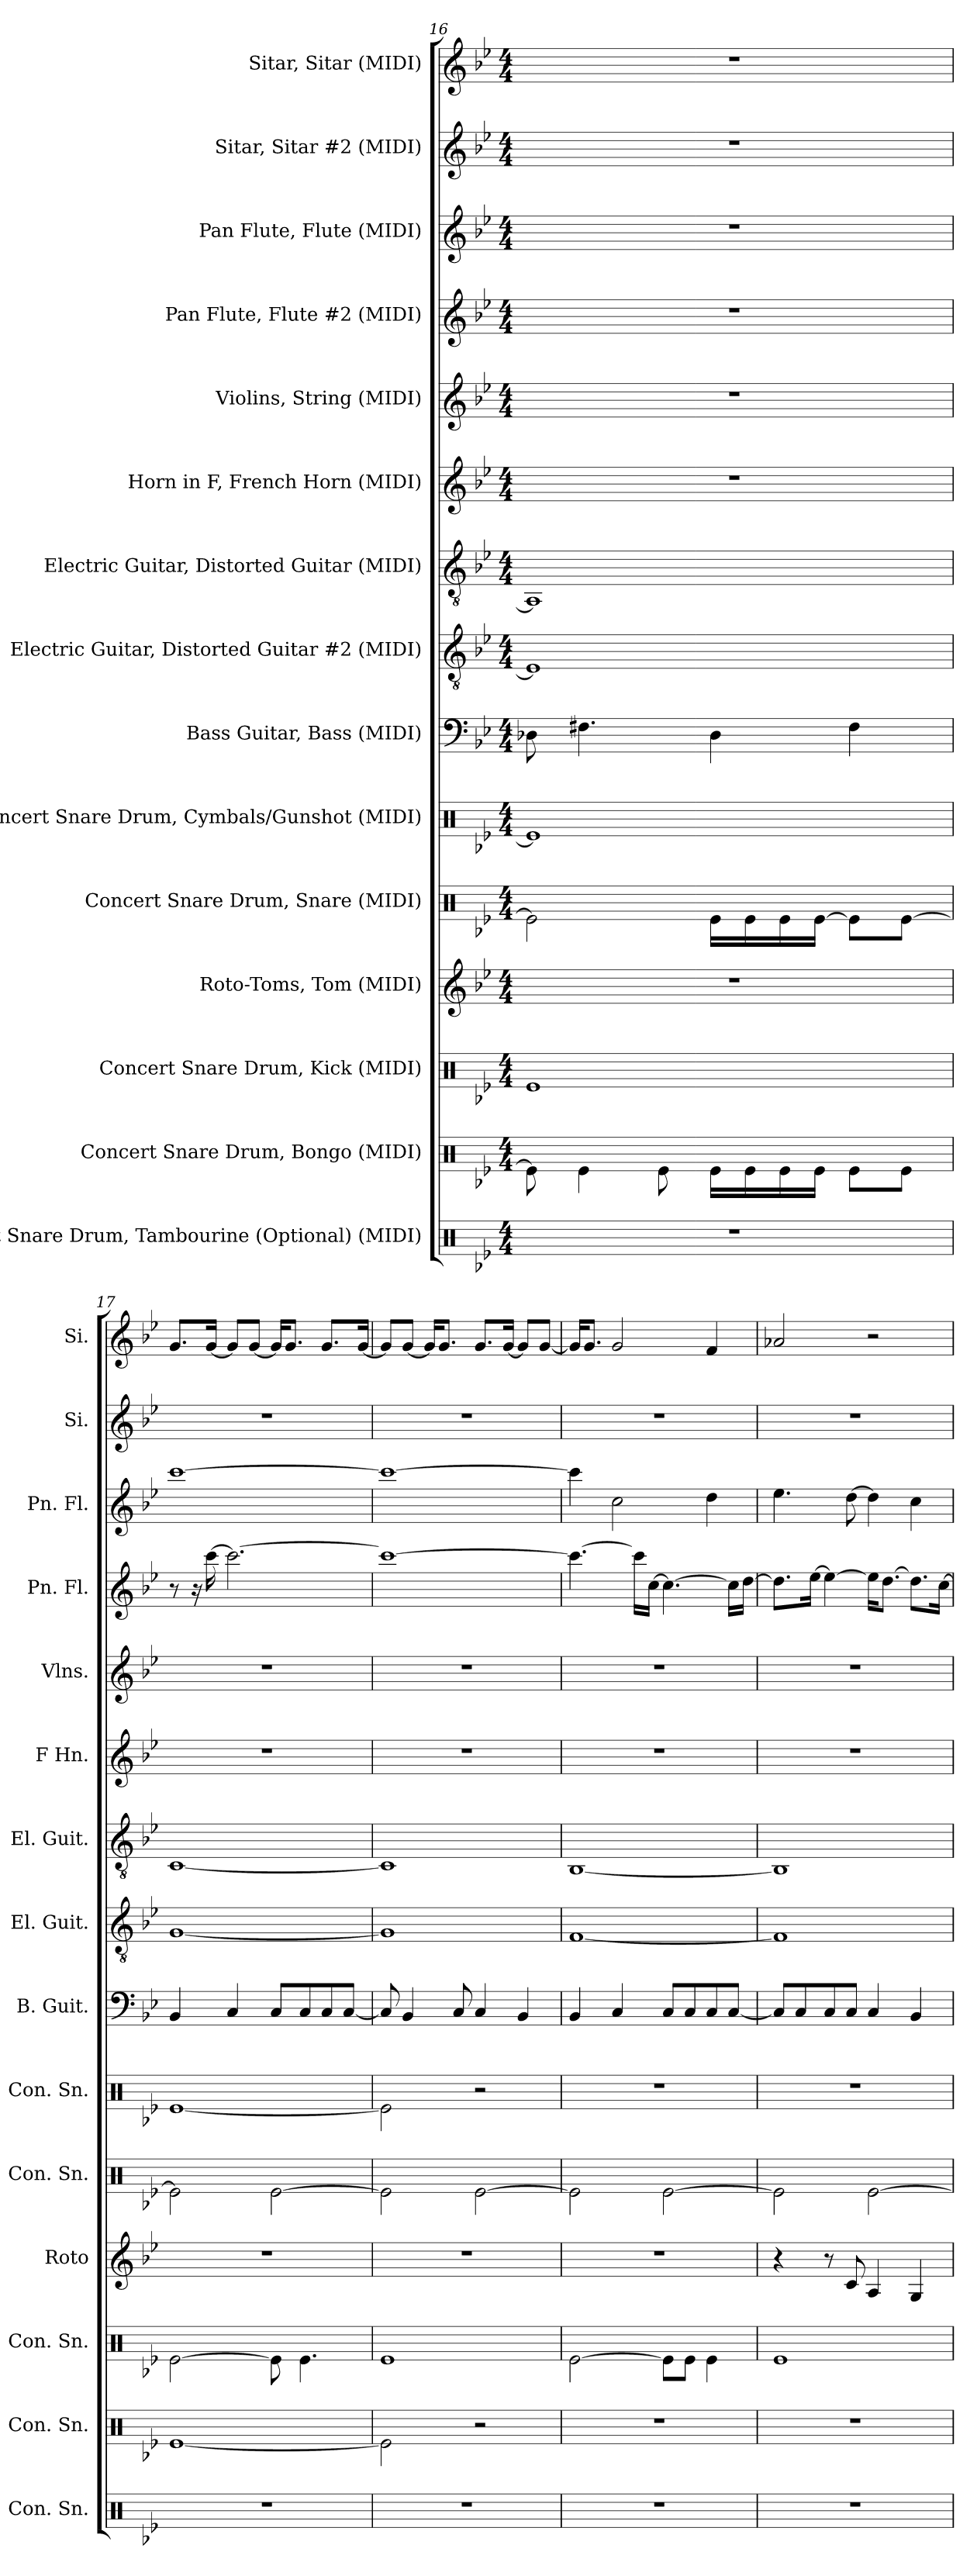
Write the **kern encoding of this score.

**kern	**kern	**kern	**kern	**kern	**kern	**kern	**kern	**kern	**kern	**kern	**kern	**kern	**kern	**kern
*part15	*part14	*part13	*part12	*part11	*part10	*part9	*part8	*part7	*part6	*part5	*part4	*part3	*part2	*part1
*staff15	*staff14	*staff13	*staff12	*staff11	*staff10	*staff9	*staff8	*staff7	*staff6	*staff5	*staff4	*staff3	*staff2	*staff1
*I"Concert Snare Drum, Tambourine (Optional) (MIDI)	*I"Concert Snare Drum, Bongo (MIDI)	*I"Concert Snare Drum, Kick (MIDI)	*I"Roto-Toms, Tom (MIDI)	*I"Concert Snare Drum, Snare (MIDI)	*I"Concert Snare Drum, Cymbals/Gunshot (MIDI)	*I"Bass Guitar, Bass (MIDI)	*I"Electric Guitar, Distorted Guitar #2 (MIDI)	*I"Electric Guitar, Distorted Guitar (MIDI)	*I"Horn in F, French Horn (MIDI)	*I"Violins, String (MIDI)	*I"Pan Flute, Flute #2 (MIDI)	*I"Pan Flute, Flute (MIDI)	*I"Sitar, Sitar #2 (MIDI)	*I"Sitar, Sitar (MIDI)
*I'Con. Sn.	*I'Con. Sn.	*I'Con. Sn.	*I'Roto	*I'Con. Sn.	*I'Con. Sn.	*I'B. Guit.	*I'El. Guit.	*I'El. Guit.	*I'F Hn.	*I'Vlns.	*I'Pn. Fl.	*I'Pn. Fl.	*I'Si.	*I'Si.
*clefX	*clefX	*clefX	*clefG2	*clefX	*clefX	*clefF4	*clefGv2	*clefGv2	*clefG2	*clefG2	*clefG2	*clefG2	*clefG2	*clefG2
*	*	*	*	*	*	*ITrd7c12	*	*	*ITrd4c7	*	*	*	*	*
*k[b-e-]	*k[b-e-]	*k[b-e-]	*k[b-e-]	*k[b-e-]	*k[b-e-]	*k[b-e-]	*k[b-e-]	*k[b-e-]	*k[b-e-a-]	*k[b-e-]	*k[b-e-]	*k[b-e-]	*k[b-e-]	*k[b-e-]
*M4/4	*M4/4	*M4/4	*M4/4	*M4/4	*M4/4	*M4/4	*M4/4	*M4/4	*M4/4	*M4/4	*M4/4	*M4/4	*M4/4	*M4/4
=16	=16	=16	=16	=16	=16	=16	=16	=16	=16	=16	=16	=16	=16	=16
1r	8Re\]	1Re	1r	2Re\]	1Re]	8DD-X\	1En]	1AA]	1r	1r	1r	1r	1r	1r
.	4Re\	.	.	.	.	4.FF#X\	.	.	.	.	.	.	.	.
.	8Re\	.	.	.	.	.	.	.	.	.	.	.	.	.
.	16Re\LL	.	.	16Re\LL	.	4DD-\	.	.	.	.	.	.	.	.
.	16Re\	.	.	16Re\	.	.	.	.	.	.	.	.	.	.
.	16Re\	.	.	16Re\	.	.	.	.	.	.	.	.	.	.
.	16Re\JJ	.	.	[16Re\JJ	.	.	.	.	.	.	.	.	.	.
.	8Re\L	.	.	8Re\L]	.	4FF#\	.	.	.	.	.	.	.	.
.	8Re\J	.	.	[8Re\J	.	.	.	.	.	.	.	.	.	.
=17	=17	=17	=17	=17	=17	=17	=17	=17	=17	=17	=17	=17	=17	=17
1r	[1Re	[2Re\	1r	2Re\]	[1Re	4BBB-/	[1G	[1C	1r	1r	8r	[1ccc	1r	8.g/L
.	.	.	.	.	.	.	.	.	.	.	16r	.	.	.
.	.	.	.	.	.	.	.	.	.	.	[16ccc\	.	.	[16g/Jk
.	.	.	.	.	.	4CC/	.	.	.	.	2.ccc\_	.	.	8g/L]
.	.	.	.	.	.	.	.	.	.	.	.	.	.	[8g/J
.	.	8Re\]	.	[2Re\	.	8CC/L	.	.	.	.	.	.	.	16g/KL]
.	.	.	.	.	.	.	.	.	.	.	.	.	.	8.g/J
.	.	4.Re\	.	.	.	8CC/	.	.	.	.	.	.	.	.
.	.	.	.	.	.	8CC/	.	.	.	.	.	.	.	8.g/L
.	.	.	.	.	.	[8CC/J	.	.	.	.	.	.	.	.
.	.	.	.	.	.	.	.	.	.	.	.	.	.	[16g/Jk
=18	=18	=18	=18	=18	=18	=18	=18	=18	=18	=18	=18	=18	=18	=18
1r	2Re\]	1Re	1r	2Re\]	2Re\]	8CC/]	1G]	1C]	1r	1r	1ccc_	1ccc_	1r	8g/L]
.	.	.	.	.	.	4BBB-/	.	.	.	.	.	.	.	[8g/J
.	.	.	.	.	.	.	.	.	.	.	.	.	.	16g/KL]
.	.	.	.	.	.	.	.	.	.	.	.	.	.	8.g/J
.	.	.	.	.	.	8CC/	.	.	.	.	.	.	.	.
.	2r	.	.	[2Re\	2r	4CC/	.	.	.	.	.	.	.	8.g/L
.	.	.	.	.	.	.	.	.	.	.	.	.	.	[16g/Jk
.	.	.	.	.	.	4BBB-/	.	.	.	.	.	.	.	8g/L]
.	.	.	.	.	.	.	.	.	.	.	.	.	.	[8g/J
!!LO:PB:g=z
=19	=19	=19	=19	=19	=19	=19	=19	=19	=19	=19	=19	=19	=19	=19
1r	1r	[2Re\	1r	2Re\]	1r	4BBB-/	[1F	[1BB-	1r	1r	4.ccc\_	4ccc\]	1r	16g/KL]
.	.	.	.	.	.	.	.	.	.	.	.	.	.	8.g/J
.	.	.	.	.	.	4CC/	.	.	.	.	.	2cc\	.	2g/
.	.	.	.	.	.	.	.	.	.	.	16ccc\LL]	.	.	.
.	.	.	.	.	.	.	.	.	.	.	[16cc\JJ	.	.	.
.	.	8Re\L]	.	[2Re\	.	8CC/L	.	.	.	.	4.cc\_	.	.	.
.	.	8Re\J	.	.	.	8CC/	.	.	.	.	.	.	.	.
.	.	4Re\	.	.	.	8CC/	.	.	.	.	.	4dd\	.	4f/
.	.	.	.	.	.	[8CC/J	.	.	.	.	16cc\LL]	.	.	.
.	.	.	.	.	.	.	.	.	.	.	[16dd\JJ	.	.	.
=20	=20	=20	=20	=20	=20	=20	=20	=20	=20	=20	=20	=20	=20	=20
1r	1r	1Re	4r	2Re\]	1r	8CC/L]	1F]	1BB-]	1r	1r	8.dd\L]	4.ee-\	1r	2a-X/
.	.	.	.	.	.	8CC/	.	.	.	.	.	.	.	.
.	.	.	.	.	.	.	.	.	.	.	[16ee-\Jk	.	.	.
.	.	.	8r	.	.	8CC/	.	.	.	.	4ee-\_	.	.	.
.	.	.	8c/	.	.	8CC/J	.	.	.	.	.	[8dd\	.	.
.	.	.	4A/	[2Re\	.	4CC/	.	.	.	.	16ee-\KL]	4dd\]	.	2r
.	.	.	.	.	.	.	.	.	.	.	[8.dd\J	.	.	.
.	.	.	4G/	.	.	4BBB-/	.	.	.	.	8.dd\L]	4cc\	.	.
.	.	.	.	.	.	.	.	.	.	.	[16cc\Jk	.	.	.
=	=	=	=	=	=	=	=	=	=	=	=	=	=	=
*-	*-	*-	*-	*-	*-	*-	*-	*-	*-	*-	*-	*-	*-	*-
